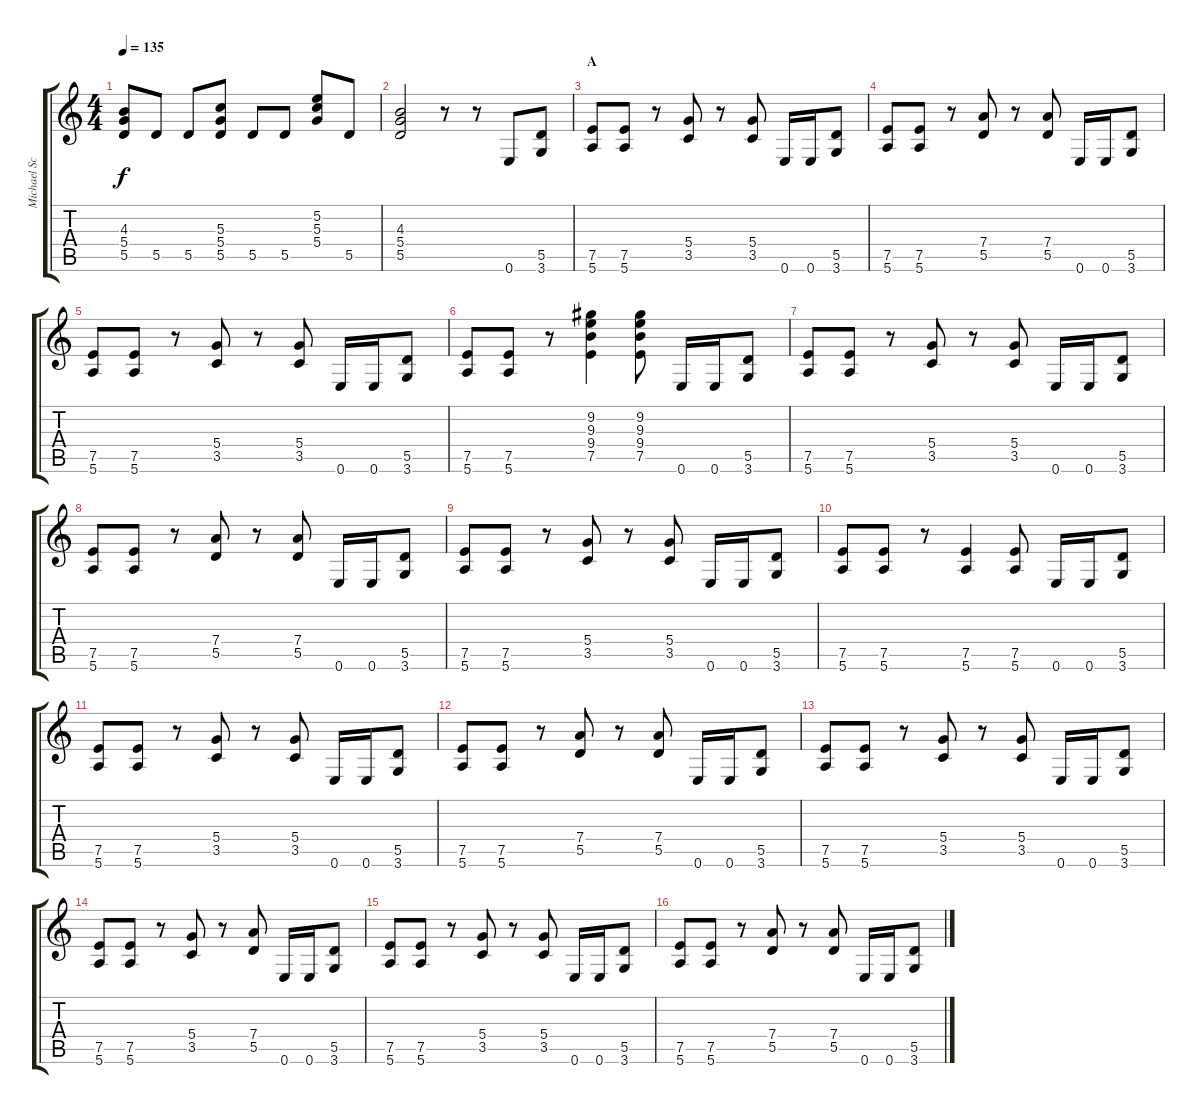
\track ("Michael Schenker" "Michael Sc") {instrument distortionguitar}
\staff {score tabs}
\tuning (E4 B3 G3 D3 A2 E2) {hide}
\ts (4 4)
\tempo 135
\clef g2
\ks c
(4.3 5.4 5.5).8{dy f} 5.5.8 5.5.8 (5.3 5.4 5.5).8 5.5.8 5.5.8 (5.2 5.3 5.4).8 5.5.8 |
(4.3 5.4 5.5).2 r.8 r.8 0.6.8 (5.5 3.6).8 |
\section ("" "A")
(7.5 5.6).8 (7.5 5.6).8 r.8 (5.4 3.5).8 r.8 (5.4 3.5).8 0.6.16 0.6.16 (5.5 3.6).8 |
(7.5 5.6).8 (7.5 5.6).8 r.8 (7.4 5.5).8 r.8 (7.4 5.5).8 0.6.16 0.6.16 (5.5 3.6).8 |
(7.5 5.6).8 (7.5 5.6).8 r.8 (5.4 3.5).8 r.8 (5.4 3.5).8 0.6.16 0.6.16 (5.5 3.6).8 |
(7.5 5.6).8 (7.5 5.6).8 r.8 (9.2 9.3 9.4 7.5).4 (9.2 9.3 9.4 7.5).8 0.6.16 0.6.16 (5.5 3.6).8 |
(7.5 5.6).8 (7.5 5.6).8 r.8 (5.4 3.5).8 r.8 (5.4 3.5).8 0.6.16 0.6.16 (5.5 3.6).8 |
(7.5 5.6).8 (7.5 5.6).8 r.8 (7.4 5.5).8 r.8 (7.4 5.5).8 0.6.16 0.6.16 (5.5 3.6).8 |
(7.5 5.6).8 (7.5 5.6).8 r.8 (5.4 3.5).8 r.8 (5.4 3.5).8 0.6.16 0.6.16 (5.5 3.6).8 |
(7.5 5.6).8 (7.5 5.6).8 r.8 (7.5 5.6).4 (7.5 5.6).8 0.6.16 0.6.16 (5.5 3.6).8 |
(7.5 5.6).8 (7.5 5.6).8 r.8 (5.4 3.5).8 r.8 (5.4 3.5).8 0.6.16 0.6.16 (5.5 3.6).8 |
(7.5 5.6).8 (7.5 5.6).8 r.8 (7.4 5.5).8 r.8 (7.4 5.5).8 0.6.16 0.6.16 (5.5 3.6).8 |
(7.5 5.6).8 (7.5 5.6).8 r.8 (5.4 3.5).8 r.8 (5.4 3.5).8 0.6.16 0.6.16 (5.5 3.6).8 |
(7.5 5.6).8 (7.5 5.6).8 r.8 (5.4 3.5).8 r.8 (7.4 5.5).8 0.6.16 0.6.16 (5.5 3.6).8 |
(7.5 5.6).8 (7.5 5.6).8 r.8 (5.4 3.5).8 r.8 (5.4 3.5).8 0.6.16 0.6.16 (5.5 3.6).8 |
(7.5 5.6).8 (7.5 5.6).8 r.8 (7.4 5.5).8 r.8 (7.4 5.5).8 0.6.16 0.6.16 (5.5 3.6).8
